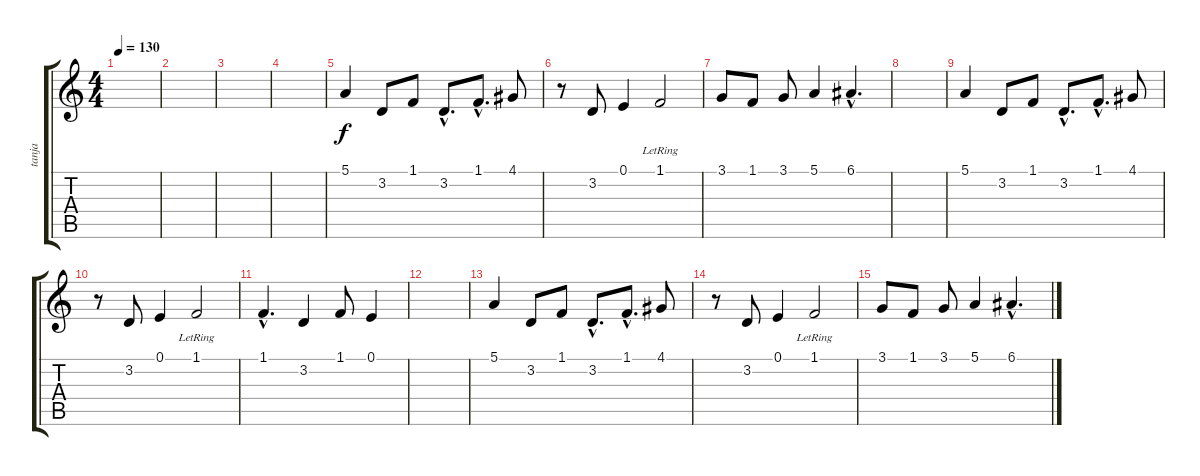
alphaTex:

\track ("tanja" "tanja") {instrument voiceoohs}
\staff {score tabs}
\tuning (E4 B3 G3 D3 A2 E2) {hide}
\ts (4 4)
\tempo 130
\clef g2
\ks c
|
|
|
|
5.1.4 3.2.8 1.1.8 3.2{hac}.8{d} 1.1{hac}.8{d} 4.1.8 |
r.8 3.2.8 0.1.4 1.1{lr}.2 |
3.1.8 1.1.8 3.1.8 5.1.4 6.1{hac}.4{d} |
|
5.1.4 3.2.8 1.1.8 3.2{hac}.8{d} 1.1{hac}.8{d} 4.1.8 |
r.8 3.2.8 0.1.4 1.1{lr}.2 |
1.1{hac}.4{d} 3.2.4 1.1.8 0.1.4 |
|
5.1.4 3.2.8 1.1.8 3.2{hac}.8{d} 1.1{hac}.8{d} 4.1.8 |
r.8 3.2.8 0.1.4 1.1{lr}.2 |
3.1.8 1.1.8 3.1.8 5.1.4 6.1{hac}.4{d}
